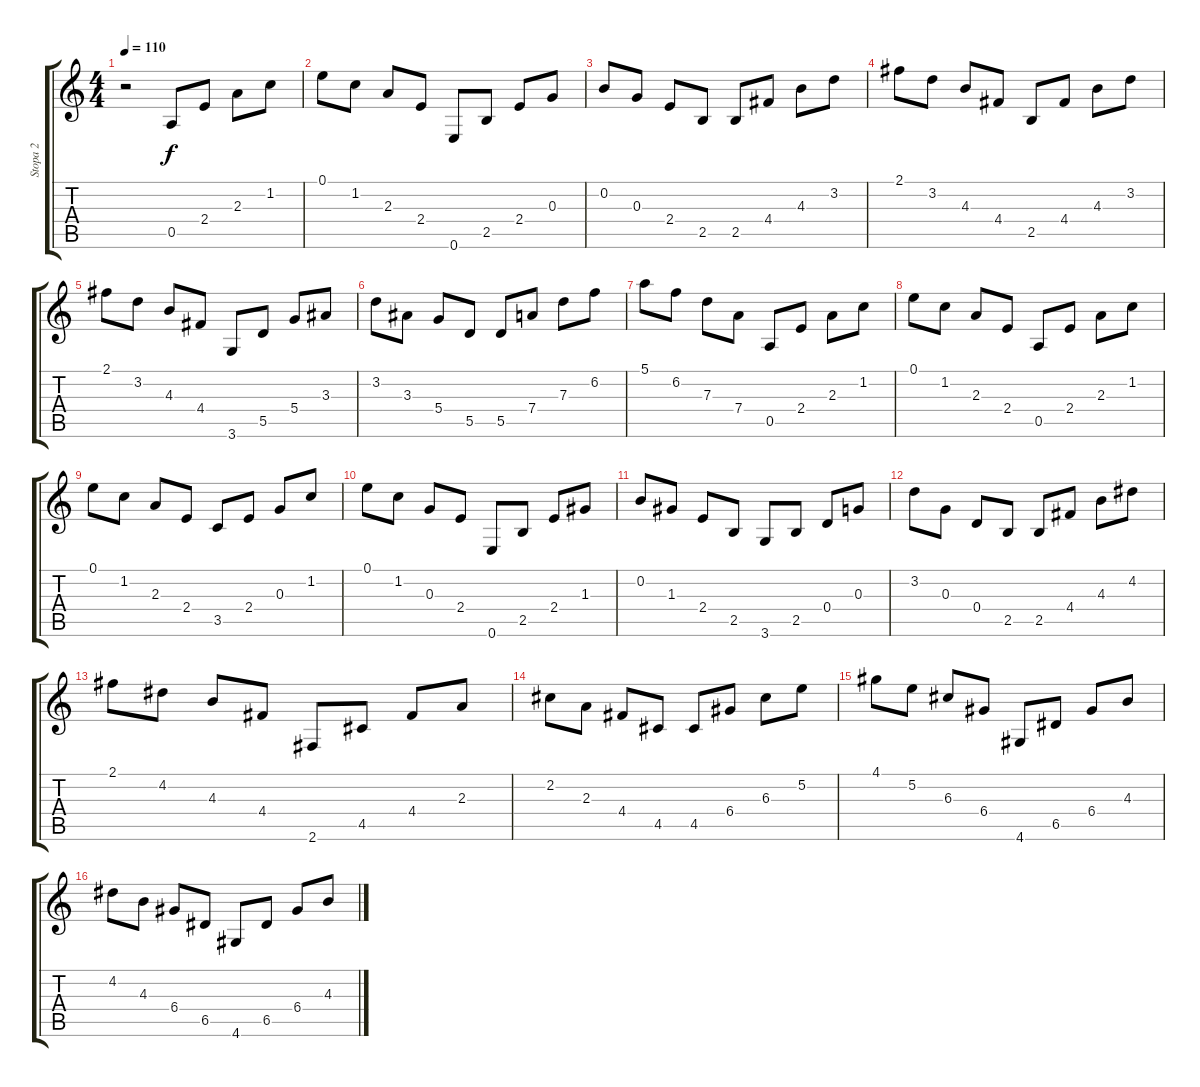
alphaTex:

\track ("Stopa 2" "Stopa 2") {instrument acousticguitarnylon}
\staff {score tabs}
\tuning (E4 B3 G3 D3 A2 E2) {hide}
\ts (4 4)
\tempo 110
\clef g2
\ks c
r.2{dy f instrument acousticguitarnylon} 0.5.8 2.4.8 2.3.8 1.2.8 |
0.1.8 1.2.8 2.3.8 2.4.8 0.6.8 2.5.8 2.4.8 0.3.8 |
0.2.8 0.3.8 2.4.8 2.5.8 2.5.8 4.4.8 4.3.8 3.2.8 |
2.1.8 3.2.8 4.3.8 4.4.8 2.5.8 4.4.8 4.3.8 3.2.8 |
2.1.8 3.2.8 4.3.8 4.4.8 3.6.8 5.5.8 5.4.8 3.3.8 |
3.2.8 3.3.8 5.4.8 5.5.8 5.5.8 7.4.8 7.3.8 6.2.8 |
5.1.8 6.2.8 7.3.8 7.4.8 0.5.8 2.4.8 2.3.8 1.2.8 |
0.1.8 1.2.8 2.3.8 2.4.8 0.5.8 2.4.8 2.3.8 1.2.8 |
0.1.8 1.2.8 2.3.8 2.4.8 3.5.8 2.4.8 0.3.8 1.2.8 |
0.1.8 1.2.8 0.3.8 2.4.8 0.6.8 2.5.8 2.4.8 1.3.8 |
0.2.8 1.3.8 2.4.8 2.5.8 3.6.8 2.5.8 0.4.8 0.3.8 |
3.2.8 0.3.8 0.4.8 2.5.8 2.5.8 4.4.8 4.3.8 4.2.8 |
2.1.8 4.2.8 4.3.8 4.4.8 2.6.8 4.5.8 4.4.8 2.3.8 |
2.2.8 2.3.8 4.4.8 4.5.8 4.5.8 6.4.8 6.3.8 5.2.8 |
4.1.8 5.2.8 6.3.8 6.4.8 4.6.8 6.5.8 6.4.8 4.3.8 |
4.2.8 4.3.8 6.4.8 6.5.8 4.6.8 6.5.8 6.4.8 4.3.8
